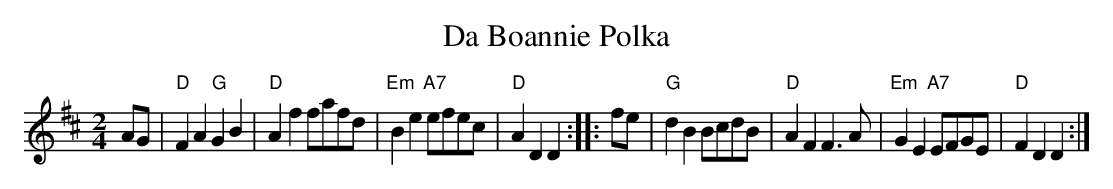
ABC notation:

X:1
T: Da Boannie Polka
M: 2/4
L: 1/8
K: D
AG | "D"F2A2 "G"G2B2 | "D"A2f2 fafd | "Em"B2e2 "A7"efec | "D"A2D2 D2 ::\
fe | "G"d2B2    BcdB | "D"A2F2 F3 A | "Em"G2E2 "A7"EFGE | "D"F2D2 D2 :|]
